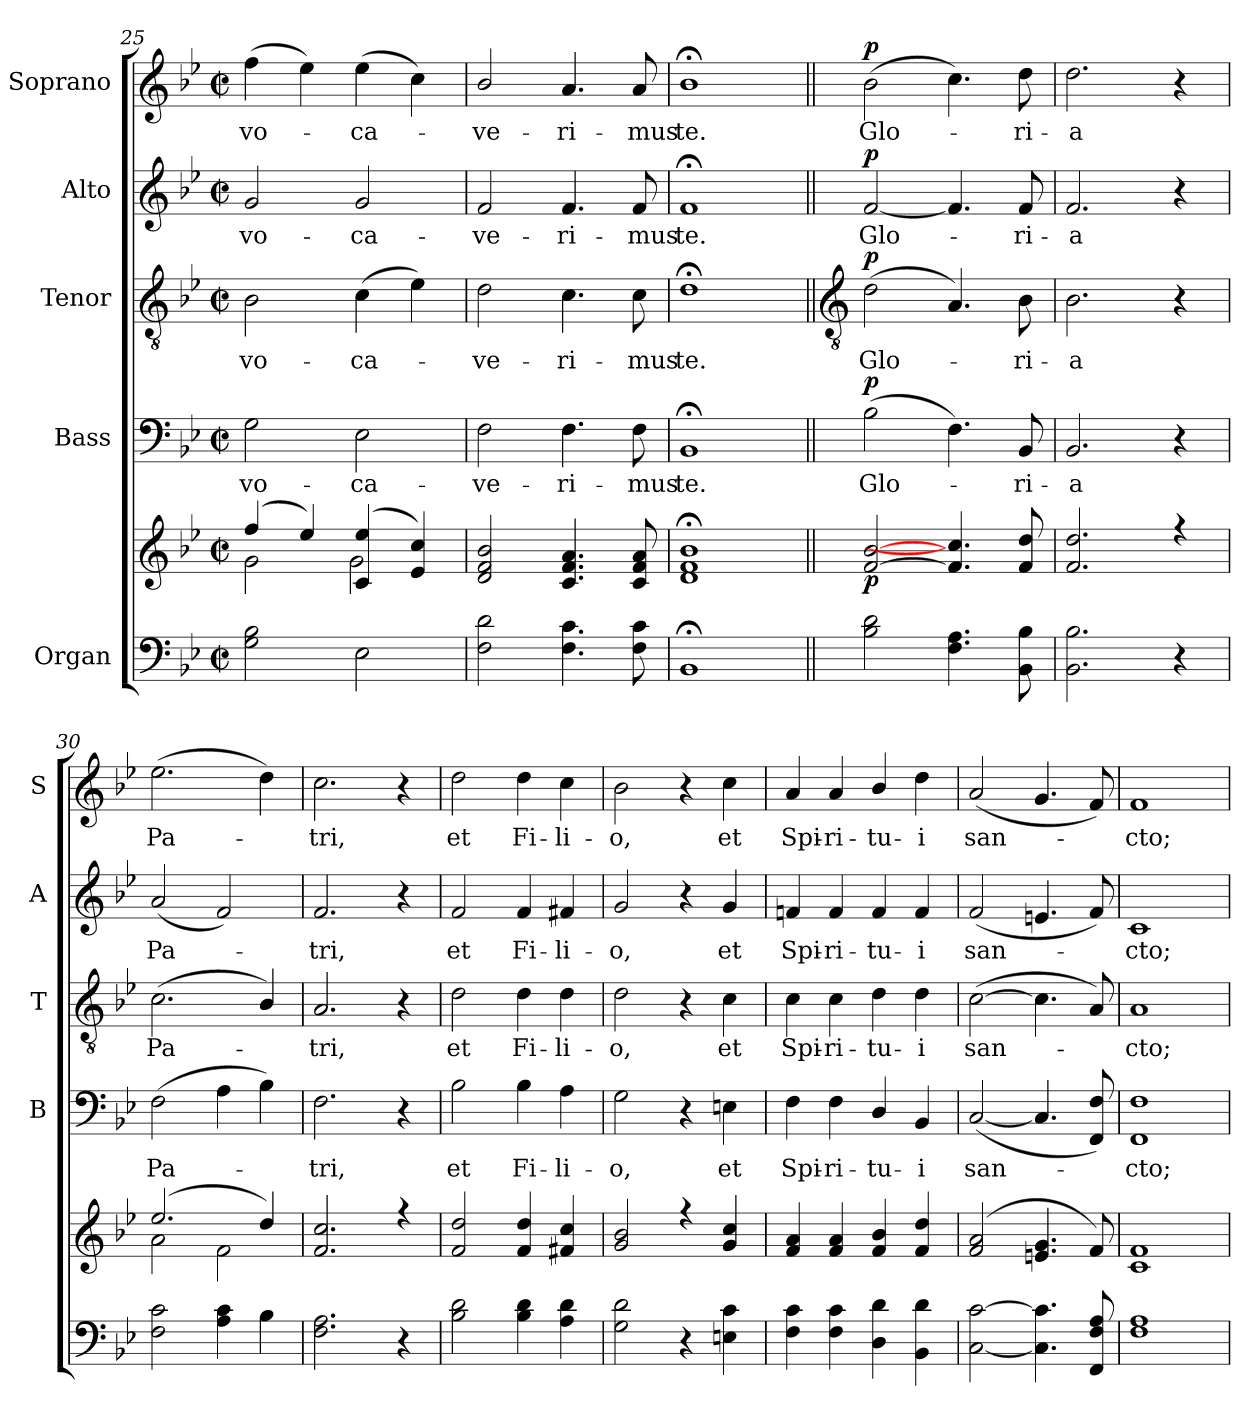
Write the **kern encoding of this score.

**kern	**kern	**dynam	**kern	**text	**dynam	**kern	**text	**dynam	**kern	**text	**dynam	**kern	**text	**dynam
*part5	*part5	*part5	*part4	*part4	*part4	*part3	*part3	*part3	*part2	*part2	*part2	*part1	*part1	*part1
*staff6	*staff5	*staff5/6	*staff4	*staff4	*staff4	*staff3	*staff3	*staff3	*staff2	*staff2	*staff2	*staff1	*staff1	*staff1
*I"Organ	*	*	*I"Bass	*	*	*I"Tenor	*	*	*I"Alto	*	*	*I"Soprano	*	*
*	*	*	*I'B	*	*	*I'T	*	*	*I'A	*	*	*I'S	*	*
*clefF4	*clefG2	*	*clefF4	*	*	*clefGv2	*	*	*clefG2	*	*	*clefG2	*	*
*k[b-e-]	*k[b-e-]	*	*k[b-e-]	*	*	*k[b-e-]	*	*	*k[b-e-]	*	*	*k[b-e-]	*	*
*B-:	*B-:	*	*B-:	*	*	*B-:	*	*	*B-:	*	*	*B-:	*	*
*M2/2	*M2/2	*	*M2/2	*	*	*M2/2	*	*	*M2/2	*	*	*M2/2	*	*
*met(c|)	*met(c|)	*	*met(c|)	*	*	*met(c|)	*	*	*met(c|)	*	*	*met(c|)	*	*
=25	=25	=25	=25	=25	=25	=25	=25	=25	=25	=25	=25	=25	=25	=25
*^	*^	*	*	*	*	*	*	*	*	*	*	*	*	*
!	!	!	!	!	!	!LO:LY:b	!	!	!LO:LY:b	!	!	!LO:LY:b	!	!	!LO:LY:b	!
2G\ 2B-\	1ryy	(>4ff/	2g\	.	2G	-vo-	.	2B-	-vo-	.	2g	-vo-	.	(>4ff	vo-	.
.	.	4ee-/)	.	.	.	.	.	.	.	.	.	.	.	4ee-)	.	.
!	!	!	!	!	!	!LO:LY:b	!	!	!LO:LY:b	!	!	!LO:LY:b	!	!	!LO:LY:b	!
2E-\	.	(>4c/ 4ee-/	2g\	.	2E-	-ca-	.	(>4c	-ca-	.	2g	-ca-	.	(>4ee-	ca-	.
.	.	4e-/ 4cc/)	.	.	.	.	.	4e-)	.	.	.	.	.	4cc)	.	.
=26	=26	=26	=26	=26	=26	=26	=26	=26	=26	=26	=26	=26	=26	=26	=26	=26
!	!	!	!	!	!	!LO:LY:b	!	!	!LO:LY:b	!	!	!LO:LY:b	!	!	!LO:LY:b	!
2F\ 2d\	1ryy	2d/ 2f/ 2b-/	1ryy	.	2F	-ve-	.	2d	ve-	.	2f	-ve-	.	2b-/	ve-	.
!	!	!	!	!	!	!LO:LY:b	!	!	!LO:LY:b	!	!	!LO:LY:b	!	!	!LO:LY:b	!
4.F\ 4.c\	.	4.c/ 4.f/ 4.a/	.	.	4.F	-ri-	.	4.c	-ri-	.	4.f	-ri-	.	4.a	-ri-	.
!	!	!	!	!	!	!LO:LY:b	!	!	!LO:LY:b	!	!	!LO:LY:b	!	!	!LO:LY:b	!
8F\ 8c\	.	8c/ 8f/ 8a/	.	.	8F	-mus	.	8c	-mus	.	8f	-mus	.	8a	-mus	.
=27	=27	=27	=27	=27	=27	=27	=27	=27	=27	=27	=27	=27	=27	=27	=27	=27
!	!	!	!	!	!	!LO:LY:b	!	!	!LO:LY:b	!	!	!LO:LY:b	!	!	!LO:LY:b	!
1BB-;</	1ryy	1d/;< 1f/;< 1b-/;<	1ryy	.	1BB-;<	te.	.	1d;<	te.	.	1f;<	te.	.	1b-;<	te.	.
*v	*v	*	*	*	*	*	*	*	*	*	*	*	*	*	*	*
!!LO:LB:g=z
=28||	=28||	=28||	=28||	=28||	=28||	=28||	=28||	=28||	=28||	=28||	=28||	=28||	=28||	=28||	=28||
*	*	*	*	*	*	*	*clefGv2	*	*	*	*	*	*	*	*
*^	*	*	*	*	*	*	*	*	*	*	*	*	*	*	*
!	!	!	!	!LO:DY:b	!	!LO:LY:b	!LO:DY:b	!	!LO:LY:b	!LO:DY:b	!	!LO:LY:b	!LO:DY:b	!	!LO:LY:b	!LO:DY:b
*v	*v	*	*	*	*	*	*	*	*	*	*	*	*	*	*	*
2B- 2d	[2f/ [2b-/	1ryy	p	(>2B-	Glo-	p	(<2d	Glo-	p	[2f	Glo-	p	(>2b-	Glo-	p
4.F 4.A	4.f/] 4.cc/]	.	.	4.F)	.	.	4.A)	.	.	4.f]	.	.	4.cc)	.	.
!	!	!	!	!	!LO:LY:b	!	!	!LO:LY:b	!	!	!LO:LY:b	!	!	!LO:LY:b	!
8BB- 8B-	8f/ 8dd/	.	.	8BB-	ri-	.	8B-	ri-	.	8f	ri-	.	8dd	ri-	.
=29	=29	=29	=29	=29	=29	=29	=29	=29	=29	=29	=29	=29	=29	=29	=29
!	!	!	!	!	!LO:LY:b	!	!	!LO:LY:b	!	!	!LO:LY:b	!	!	!LO:LY:b	!
2.BB- 2.B-	2.f/ 2.dd/	1ryy	.	2.BB-	-a	.	2.B-	-a	.	2.f	-a	.	2.dd	-a	.
4r	4r	.	.	4r	.	.	4r	.	.	4r	.	.	4r	.	.
=30	=30	=30	=30	=30	=30	=30	=30	=30	=30	=30	=30	=30	=30	=30	=30
!	!	!	!	!	!LO:LY:b	!	!	!LO:LY:b	!	!	!LO:LY:b	!	!	!LO:LY:b	!
2F 2c	(>2.ee-/	2a\	.	(>2F	Pa-	.	(<2.c	Pa-	.	(<2a	Pa-	.	(>2.ee-	Pa-	.
4A 4c	.	2f\	.	4A	.	.	.	.	.	2f)	.	.	.	.	.
4B-	4dd/)	.	.	4B-)	.	.	4B-/)	.	.	.	.	.	4dd)	.	.
=31	=31	=31	=31	=31	=31	=31	=31	=31	=31	=31	=31	=31	=31	=31	=31
!	!	!	!	!	!LO:LY:b	!	!	!LO:LY:b	!	!	!LO:LY:b	!	!	!LO:LY:b	!
2.F 2.A	2.f/ 2.cc/	1ryy	.	2.F	tri,	.	2.A	tri,	.	2.f	tri,	.	2.cc	tri,	.
4r	4r	.	.	4r	.	.	4r	.	.	4r	.	.	4r	.	.
=32	=32	=32	=32	=32	=32	=32	=32	=32	=32	=32	=32	=32	=32	=32	=32
!	!	!	!	!	!LO:LY:b	!	!	!LO:LY:b	!	!	!LO:LY:b	!	!	!LO:LY:b	!
2B- 2d	2f/ 2dd/	1ryy	.	2B-	et	.	2d	et	.	2f	et	.	2dd	et	.
!	!	!	!	!	!LO:LY:b	!	!	!LO:LY:b	!	!	!LO:LY:b	!	!	!LO:LY:b	!
4B- 4d	4f/ 4dd/	.	.	4B-	Fi-	.	4d	Fi-	.	4f	Fi-	.	4dd	Fi-	.
!	!	!	!	!	!LO:LY:b	!	!	!LO:LY:b	!	!	!LO:LY:b	!	!	!LO:LY:b	!
4A 4d	4f#X/ 4cc/	.	.	4A	-li-	.	4d	-li-	.	4f#X	-li-	.	4cc	-li-	.
=33	=33	=33	=33	=33	=33	=33	=33	=33	=33	=33	=33	=33	=33	=33	=33
!	!	!	!	!	!LO:LY:b	!	!	!LO:LY:b	!	!	!LO:LY:b	!	!	!LO:LY:b	!
2G 2d	2g/ 2b-/	1ryy	.	2G	-o,	.	2d	-o,	.	2g	-o,	.	2b-	-o,	.
4r	4r	.	.	4r	.	.	4r	.	.	4r	.	.	4r	.	.
!	!	!	!	!	!LO:LY:b	!	!	!LO:LY:b	!	!	!LO:LY:b	!	!	!LO:LY:b	!
4En 4c	4g/ 4cc/	.	.	4En	et	.	4c	et	.	4g	et	.	4cc	et	.
=34	=34	=34	=34	=34	=34	=34	=34	=34	=34	=34	=34	=34	=34	=34	=34
!	!	!	!	!	!LO:LY:b	!	!	!LO:LY:b	!	!	!LO:LY:b	!	!	!LO:LY:b	!
4F 4c	4f/ 4a/	1ryy	.	4F	Spi-	.	4c	Spi-	.	4fn	Spi-	.	4a	Spi-	.
!	!	!	!	!	!LO:LY:b	!	!	!LO:LY:b	!	!	!LO:LY:b	!	!	!LO:LY:b	!
4F 4c	4f/ 4a/	.	.	4F	-ri-	.	4c	-ri-	.	4f	-ri-	.	4a	-ri-	.
!	!	!	!	!	!LO:LY:b	!	!	!LO:LY:b	!	!	!LO:LY:b	!	!	!LO:LY:b	!
4D 4d	4f/ 4b-/	.	.	4D/	-tu-	.	4d	-tu-	.	4f	-tu-	.	4b-/	-tu-	.
!	!	!	!	!	!LO:LY:b	!	!	!LO:LY:b	!	!	!LO:LY:b	!	!	!LO:LY:b	!
4BB- 4d	4f/ 4dd/	.	.	4BB-	-i	.	4d	-i	.	4f	-i	.	4dd\	-i	.
=35	=35	=35	=35	=35	=35	=35	=35	=35	=35	=35	=35	=35	=35	=35	=35
!	!	!	!	!	!LO:LY:b	!	!	!LO:LY:b	!	!	!LO:LY:b	!	!	!LO:LY:b	!
[2C [2c	(<2f/ 2a/	1ryy	.	(<[2C	san-	.	(>[2c	san-	.	(<2f	san-	.	(<2a	san-	.
4.C] 4.c]	4.en/ 4.g/	.	.	4.C]	.	.	4.c]	.	.	4.en	.	.	4.g	.	.
8FF 8F 8A	8f/)	.	.	8FF 8F)	.	.	8A)	.	.	8f)	.	.	8f)	.	.
=36	=36	=36	=36	=36	=36	=36	=36	=36	=36	=36	=36	=36	=36	=36	=36
!	!	!	!	!	!LO:LY:b	!	!	!LO:LY:b	!	!	!LO:LY:b	!	!	!LO:LY:b	!
1F 1A	1c/ 1f/	1ryy	.	1FF 1F	cto;	.	1A	cto;	.	1c	cto;	.	1f	cto;	.
*	*v	*v	*	*	*	*	*	*	*	*	*	*	*	*	*
=	=	=	=	=	=	=	=	=	=	=	=	=	=	=
*-	*-	*-	*-	*-	*-	*-	*-	*-	*-	*-	*-	*-	*-	*-
